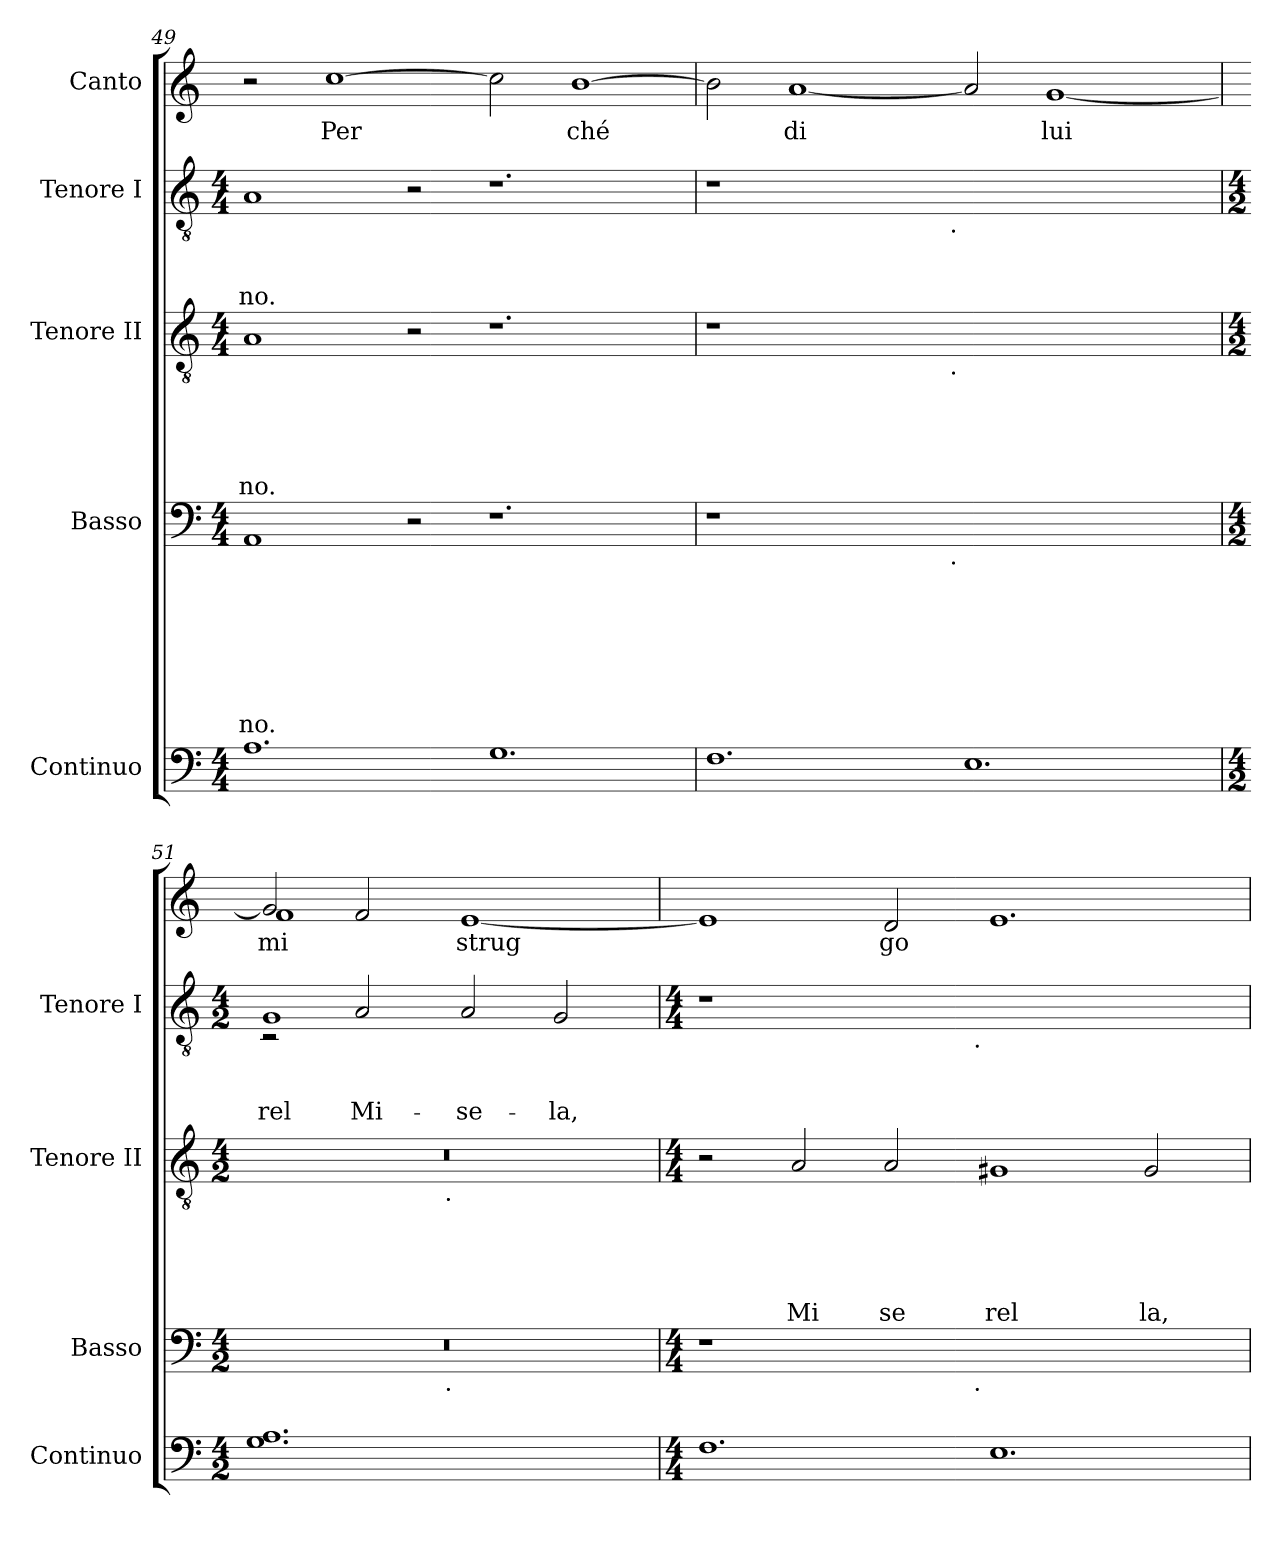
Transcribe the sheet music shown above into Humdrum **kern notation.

**kern	**kern	**text	**text	**text	**text	**text	**text	**text	**kern	**text	**text	**text	**text	**text	**kern	**text	**text	**text	**kern	**text
*part5	*part4	*part4	*part4	*part4	*part4	*part4	*part4	*part4	*part3	*part3	*part3	*part3	*part3	*part3	*part2	*part2	*part2	*part2	*part1	*part1
*staff5	*staff4	*staff4	*staff4	*staff4	*staff4	*staff4	*staff4	*staff4	*staff3	*staff3	*staff3	*staff3	*staff3	*staff3	*staff2	*staff2	*staff2	*staff2	*staff1	*staff1
*I"Continuo	*I"Basso	*	*	*	*	*	*	*	*I"Tenore II	*	*	*	*	*	*I"Tenore I	*	*	*	*I"Canto	*
*I'Continuo	*I'Basso	*	*	*	*	*	*	*	*I'Tenore II	*	*	*	*	*	*I'Tenore I	*	*	*	*	*
*clefF4	*clefF4	*	*	*	*	*	*	*	*clefGv2	*	*	*	*	*	*clefGv2	*	*	*	*clefG2	*
*k[]	*k[]	*	*	*	*	*	*	*	*k[]	*	*	*	*	*	*k[]	*	*	*	*k[]	*
*C:	*C:	*	*	*	*	*	*	*	*C:	*	*	*	*	*	*C:	*	*	*	*C:	*
*M4/4	*M4/4	*	*	*	*	*	*	*	*M4/4	*	*	*	*	*	*M4/4	*	*	*	*	*
=49	=49	=49	=49	=49	=49	=49	=49	=49	=49	=49	=49	=49	=49	=49	=49	=49	=49	=49	=49	=49
!	!	!	!	!	!	!	!	!LO:LY:b	!	!	!	!	!	!LO:LY:b	!	!	!	!LO:LY:b	!	!
1.A	1AA	.	.	.	.	.	.	no.	1A	.	.	.	.	no.	1A	.	.	no.	2r	.
!	!	!	!	!	!	!	!	!	!	!	!	!	!	!	!	!	!	!	!	!LO:LY:b
.	.	.	.	.	.	.	.	.	.	.	.	.	.	.	.	.	.	.	[>1cc	Per
.	2r	.	.	.	.	.	.	.	2r	.	.	.	.	.	2r	.	.	.	.	.
1.G	1.r	.	.	.	.	.	.	.	1.r	.	.	.	.	.	1.r	.	.	.	2cc\]	.
!	!	!	!	!	!	!	!	!	!	!	!	!	!	!	!	!	!	!	!	!LO:LY:b
.	.	.	.	.	.	.	.	.	.	.	.	.	.	.	.	.	.	.	[>1b	ché
=50	=50	=50	=50	=50	=50	=50	=50	=50	=50	=50	=50	=50	=50	=50	=50	=50	=50	=50	=50	=50
1.F	1r	.	.	.	.	.	.	.	1r	.	.	.	.	.	1r	.	.	.	2b\]	.
!	!	!	!	!	!	!	!	!	!	!	!	!	!	!	!	!	!	!	!	!LO:LY:b
.	.	.	.	.	.	.	.	.	.	.	.	.	.	.	.	.	.	.	[<1a	di
.	4...ryy	.	.	.	.	.	.	.	4...ryy	.	.	.	.	.	4...ryy	.	.	.	.	.
!	!	!	!	!	!	!	!	!	!	!	!	!	!	!	!LO:TX:b:t=.	!	!	!	!	!
!	!	!	!	!	!	!	!	!	!LO:TX:b:t=.	!	!	!	!	!	!	!	!	!	!	!
!	!LO:TX:b:t=.	!	!	!	!	!	!	!	!	!	!	!	!	!	!	!	!	!	!	!
.	1ryy	.	.	.	.	.	.	.	1ryy	.	.	.	.	.	1ryy	.	.	.	.	.
1.E	.	.	.	.	.	.	.	.	.	.	.	.	.	.	.	.	.	.	2a/]	.
!	!	!	!	!	!	!	!	!	!	!	!	!	!	!	!	!	!	!	!	!LO:LY:b
.	.	.	.	.	.	.	.	.	.	.	.	.	.	.	.	.	.	.	[<1g	lui
.	2ryy	.	.	.	.	.	.	.	2ryy	.	.	.	.	.	2ryy	.	.	.	.	.
.	32ryy	.	.	.	.	.	.	.	32ryy	.	.	.	.	.	32ryy	.	.	.	.	.
=51	=51	=51	=51	=51	=51	=51	=51	=51	=51	=51	=51	=51	=51	=51	=51	=51	=51	=51	=51	=51
*M4/2	*M4/2	*	*	*	*	*	*	*	*M4/2	*	*	*	*	*	*M4/2	*	*	*	*	*
!	!	!	!	!	!	!	!	!	!	!	!	!	!	!	!	!	!	!LO:LY:b	!	!LO:LY:b
*	*^	*	*	*	*	*	*	*	*^	*	*	*	*	*	*^	*	*	*	*^	*
1.G 1.A	0r	2ryy	.	.	.	.	.	.	.	0r	2ryy	.	.	.	.	.	1G	2rC	.	.	rel-	2g/]	1f	mi
!	!	!	!	!	!	!	!	!	!	!	!	!	!	!	!	!	!	!	!	!	!LO:LY:b	!	!	!
.	.	4...ryy	.	.	.	.	.	.	.	.	4...ryy	.	.	.	.	.	.	2A/	.	.	-Mi-	(2f/	.	.
!	!	!	!	!	!	!	!	!	!	!	!LO:TX:b:t=.	!	!	!	!	!	!	!	!	!	!	!	!	!
!	!	!LO:TX:b:t=.	!	!	!	!	!	!	!	!	!	!	!	!	!	!	!	!	!	!	!	!	!	!
.	.	1ryy	.	.	.	.	.	.	.	.	1ryy	.	.	.	.	.	.	.	.	.	.	.	.	.
!	!	!	!	!	!	!	!	!	!	!	!	!	!	!	!	!	!	!	!	!	!LO:LY:b	!	!	!LO:LY:b
.	.	.	.	.	.	.	.	.	.	.	.	.	.	.	.	.	1ryy	2A/	.	.	-se-	1ryy	[<1e	strug
!	!	!	!	!	!	!	!	!	!	!	!	!	!	!	!	!	!	!	!	!	!LO:LY:b	!	!	!
2ryy	.	.	.	.	.	.	.	.	.	.	.	.	.	.	.	.	.	2G/	.	.	-la,	.	.	.
.	.	32ryy	.	.	.	.	.	.	.	.	32ryy	.	.	.	.	.	.	.	.	.	.	.	.	.
*	*v	*v	*	*	*	*	*	*	*	*	*	*	*	*	*	*	*v	*v	*	*	*	*	*	*
*	*	*	*	*	*	*	*	*	*v	*v	*	*	*	*	*	*	*	*	*	*	*	*
=52	=52	=52	=52	=52	=52	=52	=52	=52	=52	=52	=52	=52	=52	=52	=52	=52	=52	=52	=52	=52	=52
*M4/4	*M4/4	*	*	*	*	*	*	*	*M4/4	*	*	*	*	*	*M4/4	*	*	*	*	*	*
1.F	1r	.	.	.	.	.	.	.	2r	.	.	.	.	.	1r	.	.	.	1ryy	1e]	.
!	!	!	!	!	!	!	!	!	!	!	!	!	!	!LO:LY:b	!	!	!	!	!	!	!
.	.	.	.	.	.	.	.	.	2A/	.	.	.	.	Mi	.	.	.	.	.	.	.
!	!	!	!	!	!	!	!	!	!	!	!	!	!	!LO:LY:b	!	!	!	!	!	!	!LO:LY:b
.	4...ryy	.	.	.	.	.	.	.	2A/	.	.	.	.	se	4...ryy	.	.	.	2d/	2ryy	go
!	!	!	!	!	!	!	!	!	!	!	!	!	!	!	!LO:TX:b:t=.	!	!	!	!	!	!
!	!LO:TX:b:t=.	!	!	!	!	!	!	!	!	!	!	!	!	!	!	!	!	!	!	!	!
.	1ryy	.	.	.	.	.	.	.	.	.	.	.	.	.	1ryy	.	.	.	.	.	.
!	!	!	!	!	!	!	!	!	!	!	!	!	!	!LO:LY:b	!	!	!	!	!	!	!
1.E	.	.	.	.	.	.	.	.	1G#X	.	.	.	.	rel	.	.	.	.	1.ryy	1.e	.
.	2ryy	.	.	.	.	.	.	.	.	.	.	.	.	.	2ryy	.	.	.	.	.	.
!	!	!	!	!	!	!	!	!	!	!	!	!	!	!LO:LY:b	!	!	!	!	!	!	!
.	.	.	.	.	.	.	.	.	2G#/	.	.	.	.	la,	.	.	.	.	.	.	.
.	32ryy	.	.	.	.	.	.	.	.	.	.	.	.	.	32ryy	.	.	.	.	.	.
*	*	*	*	*	*	*	*	*	*	*	*	*	*	*	*	*	*	*	*v	*v	*
=	=	=	=	=	=	=	=	=	=	=	=	=	=	=	=	=	=	=	=	=
*-	*-	*-	*-	*-	*-	*-	*-	*-	*-	*-	*-	*-	*-	*-	*-	*-	*-	*-	*-	*-
